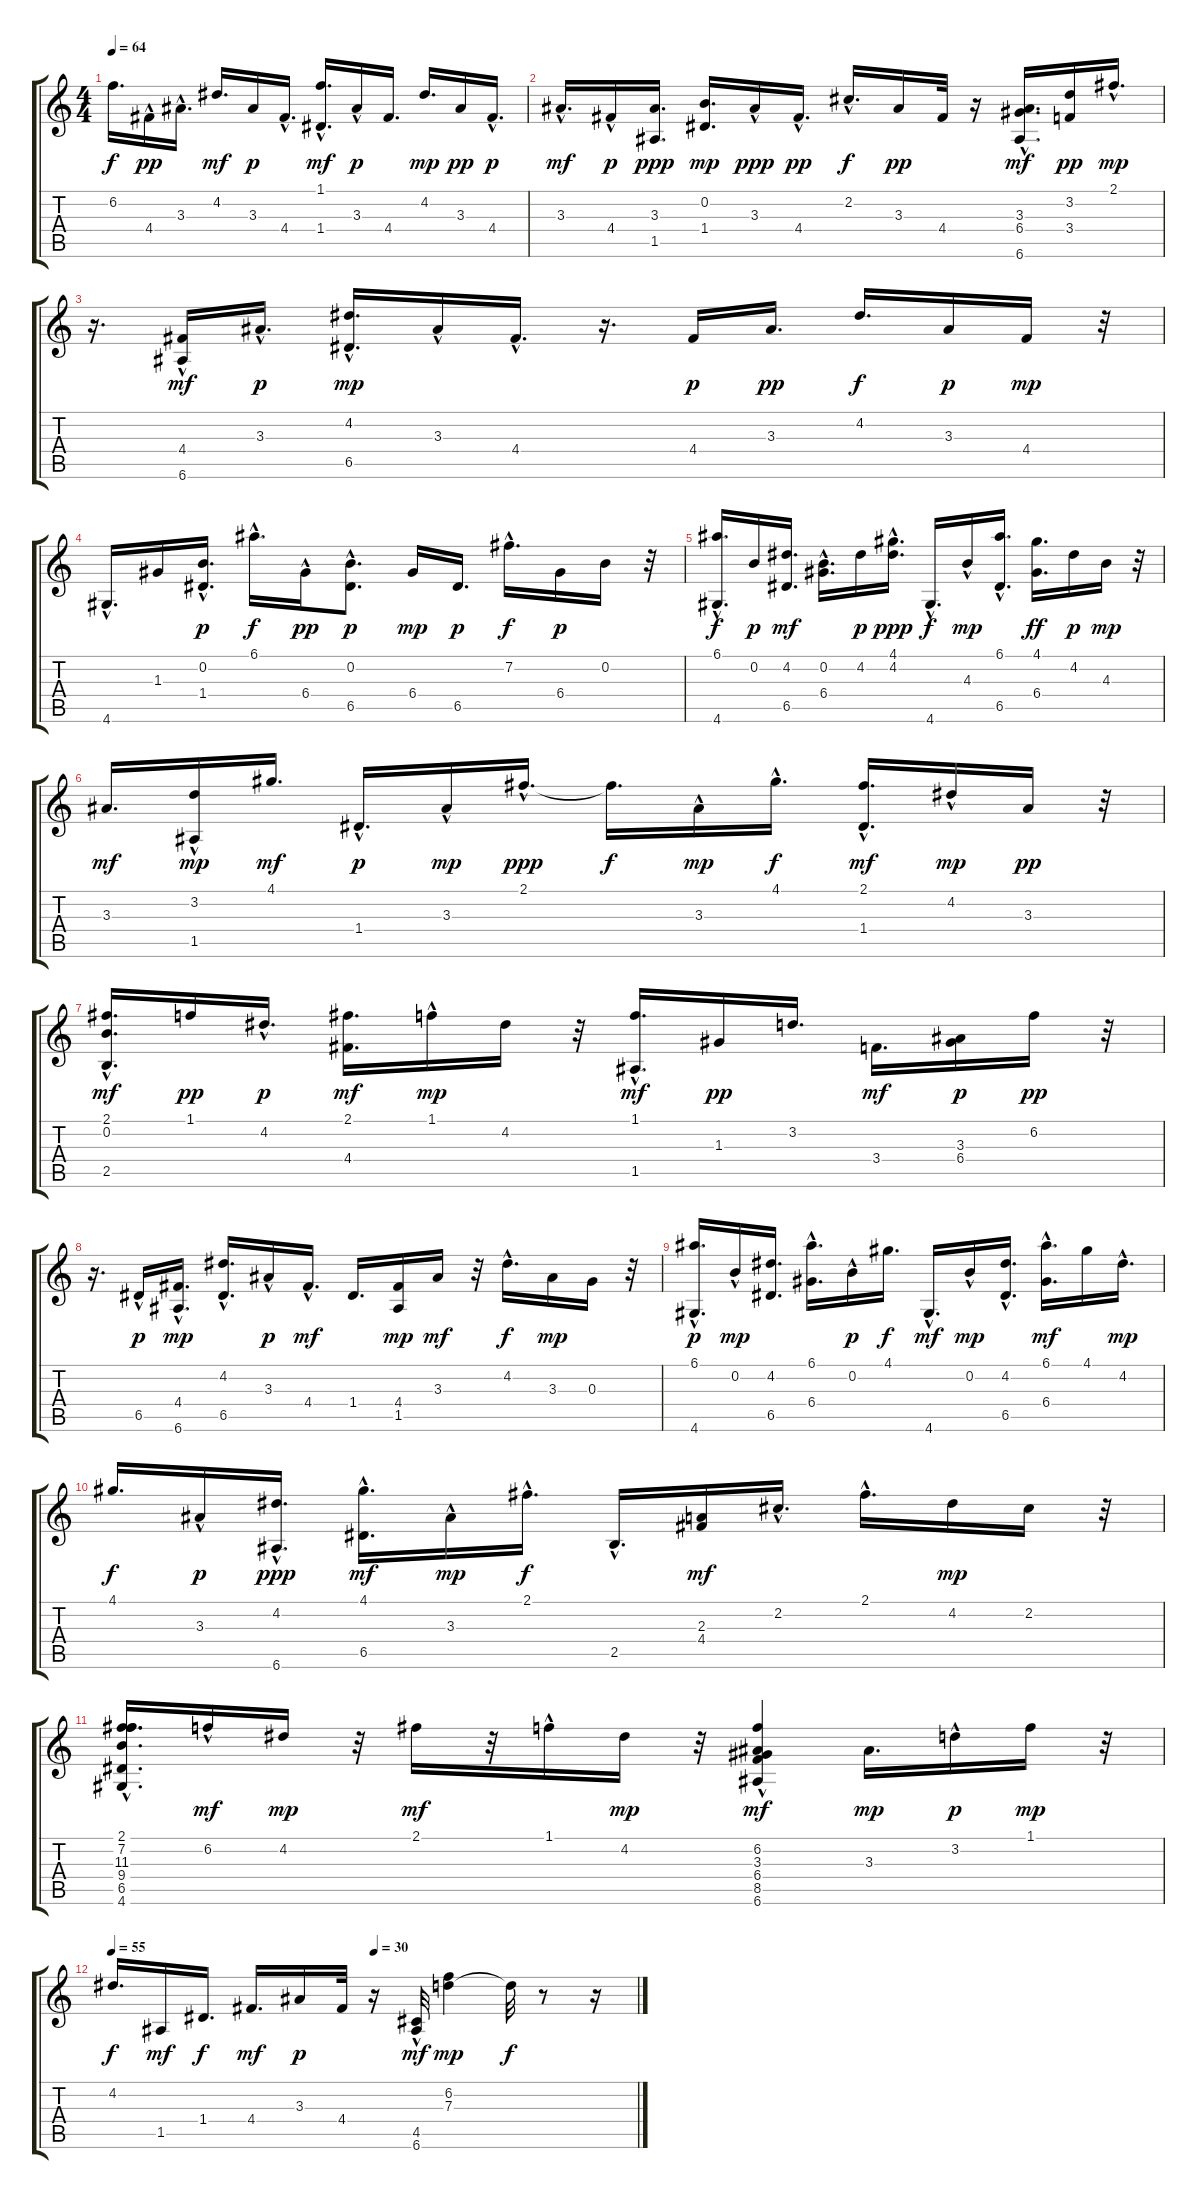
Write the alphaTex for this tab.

\track "" {instrument acousticguitarnylon}
\staff {score tabs}
\tuning (E4 B3 G3 D3 A2 E2) {hide}
\ts (4 4)
\tempo 64
\clef g2
\ks c
6.2.16{d dy f} 4.4{hac}.16{dy pp} 3.3{hac}.16{d} 4.2.16{d dy mf} 3.3.16{dy p} 4.4{hac}.16{d} (1.1 1.4{hac}).16{d dy mf} 3.3{hac}.16{dy p} 4.4.16{d} 4.2.16{d dy mp} 3.3.16{dy pp} 4.4{hac}.16{d dy p} |
3.3{hac}.16{d dy mf} 4.4{hac}.16{dy p} (3.3 1.5).16{d dy ppp} (0.2 1.4).16{d dy mp} 3.3{hac}.16{dy ppp} 4.4{hac}.16{d dy pp} 2.2{hac}.16{d dy f} 3.3.16{dy pp} 4.4.32 r.16 (3.3 6.4 6.6{hac}).16{d dy mf} (3.2 3.4).16{dy pp} 2.1{hac}.16{d dy mp} |
r.16{d} (4.4 6.6{hac}).16{dy mf} 3.3{hac}.16{d dy p} (4.2 6.5{hac}).16{d dy mp} 3.3{hac}.16 4.4{hac}.16{d} r.16{d} 4.4.16{dy p} 3.3.16{d dy pp} 4.2.16{d dy f} 3.3.16{dy p} 4.4.16{dy mp} r.32 |
4.6{hac}.16{d} 1.3.16 (0.2{hac} 1.4).16{d dy p} 6.1{hac}.16{d dy f} 6.4{hac}.16{dy pp} (0.2{hac} 6.5{hac}).8{d dy p} 6.4.16{dy mp} 6.5.16{d dy p} 7.2{hac}.16{d dy f} 6.4.16{dy p} 0.2.16 r.32 |
(6.1 4.6{hac}).16{d dy f} 0.2.16{dy p} (4.2 6.5).16{d dy mf} (0.2 6.4{hac}).16{d} 4.2.16{dy p} (4.1{hac} 4.2{hac}).16{d dy ppp} 4.6{hac}.16{d dy f} 4.3{hac}.16{dy mp} (6.1 6.5{hac}).16{d} (4.1 6.4).16{d dy ff} 4.2.16{dy p} 4.3.16{dy mp} r.32 |
3.3.16{d dy mf} (3.2 1.5{hac}).16{dy mp} 4.1.16{d dy mf} 1.4{hac}.16{d dy p} 3.3{hac}.16{dy mp} 2.1{hac}.16{d dy ppp} 2.1{t}.16{d dy f} 3.3{hac}.16{dy mp} 4.1{hac}.16{d dy f} (2.1 1.4{hac}).16{d dy mf} 4.2{hac}.16{dy mp} 3.3.16{dy pp} r.32 |
(2.1{hac} 0.2 2.5{hac}).16{d dy mf} 1.1.16{dy pp} 4.2{hac}.16{d dy p} (2.1 4.4).16{d dy mf} 1.1{hac}.16{dy mp} 4.2.16 r.32 (1.1 1.5{hac}).16{d dy mf} 1.3.16{dy pp} 3.2.16{d} 3.4.16{d dy mf} (3.3 6.4).16{dy p} 6.2.16{dy pp} r.32 |
r.16{d} 6.5{hac}.16{dy p} (4.4{hac} 6.6).16{d dy mp} (4.2{hac} 6.5).16{d} 3.3{hac}.16{dy p} 4.4{hac}.16{d dy mf} 1.4.16{d} (4.4 1.5).16{dy mp} 3.3.16{dy mf} r.32 4.2{hac}.16{d dy f} 3.3.16{dy mp} 0.3.16 r.32 |
(6.1{hac} 4.6{hac}).16{d dy p} 0.2{hac}.16{dy mp} (4.2 6.5).16{d} (6.1{hac} 6.4{hac}).16{d} 0.2{hac}.16{dy p} 4.1.16{d dy f} 4.6{hac}.16{d dy mf} 0.2{hac}.16{dy mp} (4.2 6.5{hac}).16{d} (6.1{hac} 6.4{hac}).16{d dy mf} 4.1.16 4.2{hac}.16{d dy mp} |
4.1.16{d dy f} 3.3{hac}.16{dy p} (4.2{hac} 6.6).16{d dy ppp} (4.1 6.5{hac}).16{d dy mf} 3.3{hac}.16{dy mp} 2.1{hac}.16{d dy f} 2.5{hac}.16{d} (2.3 4.4).16{dy mf} 2.2{hac}.16{d} 2.1{hac}.16{d} 4.2.16{dy mp} 2.2.16 r.32 |
(2.1{hac} 7.2{hac} 11.3{hac} 9.4 6.5 4.6{hac}).16{d} 6.2{hac}.16{dy mf} 4.2.16{dy mp} r.32 2.1.16{dy mf} r.32 1.1{hac}.16 4.2.16{dy mp} r.32 (6.2 3.3{hac} 6.4 8.5 6.6).4{dy mf} 3.3.16{d dy mp} 3.2{hac}.16{dy p} 1.1.16{dy mp} r.32 |
\tempo 55
\tempo (30 0.5)
4.2.16{d dy f} 1.5.16{dy mf} 1.4.16{d dy f} 4.4.16{d dy mf} 3.3.16{dy p} 4.4.32 r.16 (4.5 6.6{hac}).32{dy mf} (6.2 7.3).4{dy mp} 7.3{t}.32{dy f} r.8 r.16
